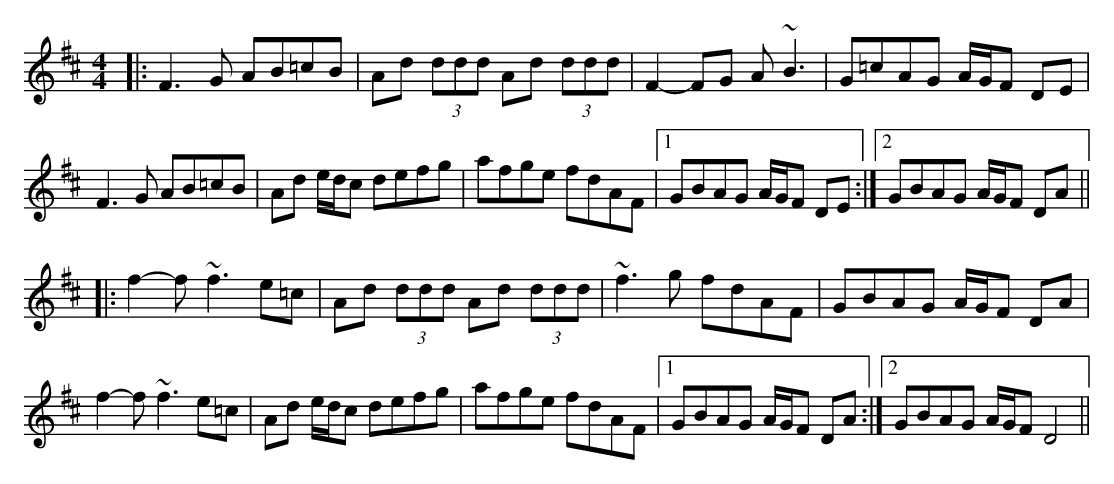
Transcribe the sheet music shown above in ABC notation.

X:1
M:4/4
K:D
|: F2> G2 AB=cB | Ad (3ddd Ad (3ddd | F2-FG A~B2> | G2=cAG A/G/F DE |
F2> G2 AB=cB | Ad e/d/c defg | afge fdAF |1 GBAG A/G/F DE :|2 GBAG A/G/F DA ||
|: f2-f~f2> e2=c | Ad (3ddd Ad (3ddd | ~f2> g2 fdAF | GBAG A/G/F DA |
f2-f ~f2> e2=c | Ad e/d/c defg | afge fdAF |1 GBAG A/G/F DA :|2 GBAG A/G/F D4 ||
